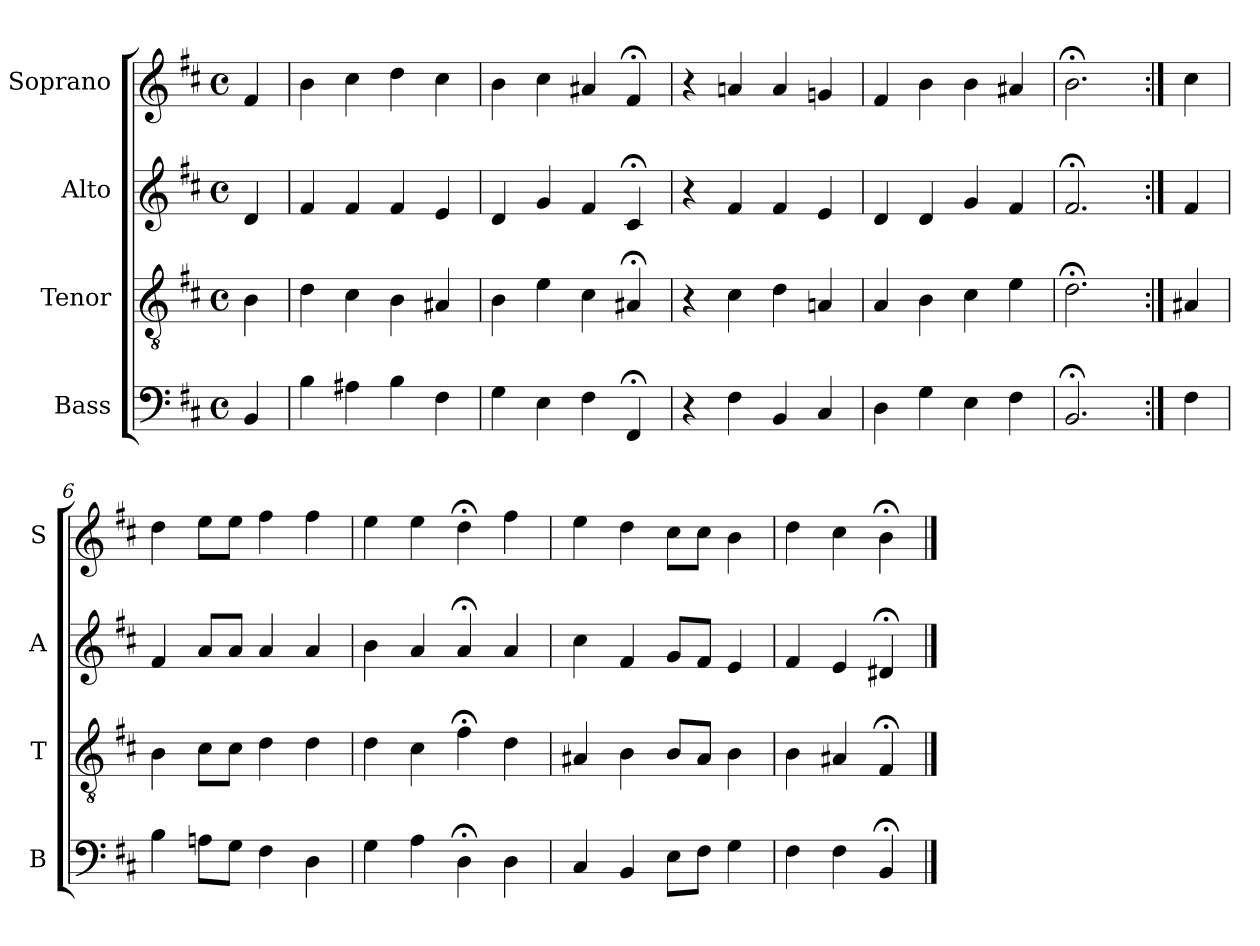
**kern	**kern	**kern	**kern
*part4	*part3	*part2	*part1
*staff4	*staff3	*staff2	*staff1
*I"Bass	*I"Tenor	*I"Alto	*I"Soprano
*I'B	*I'T	*I'A	*I'S
*clefF4	*clefGv2	*clefG2	*clefG2
*k[f#c#]	*k[f#c#]	*k[f#c#]	*k[f#c#]
*b:	*b:	*b:	*b:
*M4/4	*M4/4	*M4/4	*M4/4
*met(c)	*met(c)	*met(c)	*met(c)
*MM100	*MM100	*MM100	*MM100
=	=	=	=
4BB	4B	4d	4f#
=1	=1	=1	=1
4B	4d	4f#	4b
4A#X	4c#	4f#	4cc#
4B	4B	4f#	4dd
4F#	4A#X	4e	4cc#
=2	=2	=2	=2
4G	4B	4d	4b
4E	4e	4g	4cc#
4F#	4c#	4f#	4a#X
4FF#;<	4A#X;<	4c#;<	4f#;<
=3	=3	=3	=3
4r	4r	4r	4r
4F#	4c#	4f#	4an
4BB	4d	4f#	4a
4C#	4An	4e	4gn
=4	=4	=4	=4
4D	4A	4d	4f#
4G	4B	4d	4b
4E	4c#	4g	4b
4F#	4e	4f#	4a#X
=5	=5	=5	=5
2.BB;<	2.d;<	2.f#;<	2.b;<
=:|!	=:|!	=:|!	=:|!
4F#	4A#X	4f#	4cc#
=6	=6	=6	=6
4B	4B	4f#	4dd
8AnL	8c#L	8aL	8eeL
8GJ	8c#J	8aJ	8eeJ
4F#	4d	4a	4ff#
4D	4d	4a	4ff#
=7	=7	=7	=7
4G	4d	4b	4ee
4A	4c#	4a	4ee
4D;<	4f#;<	4a;<	4dd;<
4D	4d	4a	4ff#
=8	=8	=8	=8
4C#	4A#X	4cc#	4ee
4BB	4B	4f#	4dd
8EL	8BL	8gL	8cc#L
8F#J	8A#J	8f#J	8cc#J
4G	4B	4e	4b
=9	=9	=9	=9
4F#	4B	4f#	4dd
4F#	4A#X	4e	4cc#
4BB;<	4F#;<	4d#X;<	4b;<
==	==	==	==
*-	*-	*-	*-
